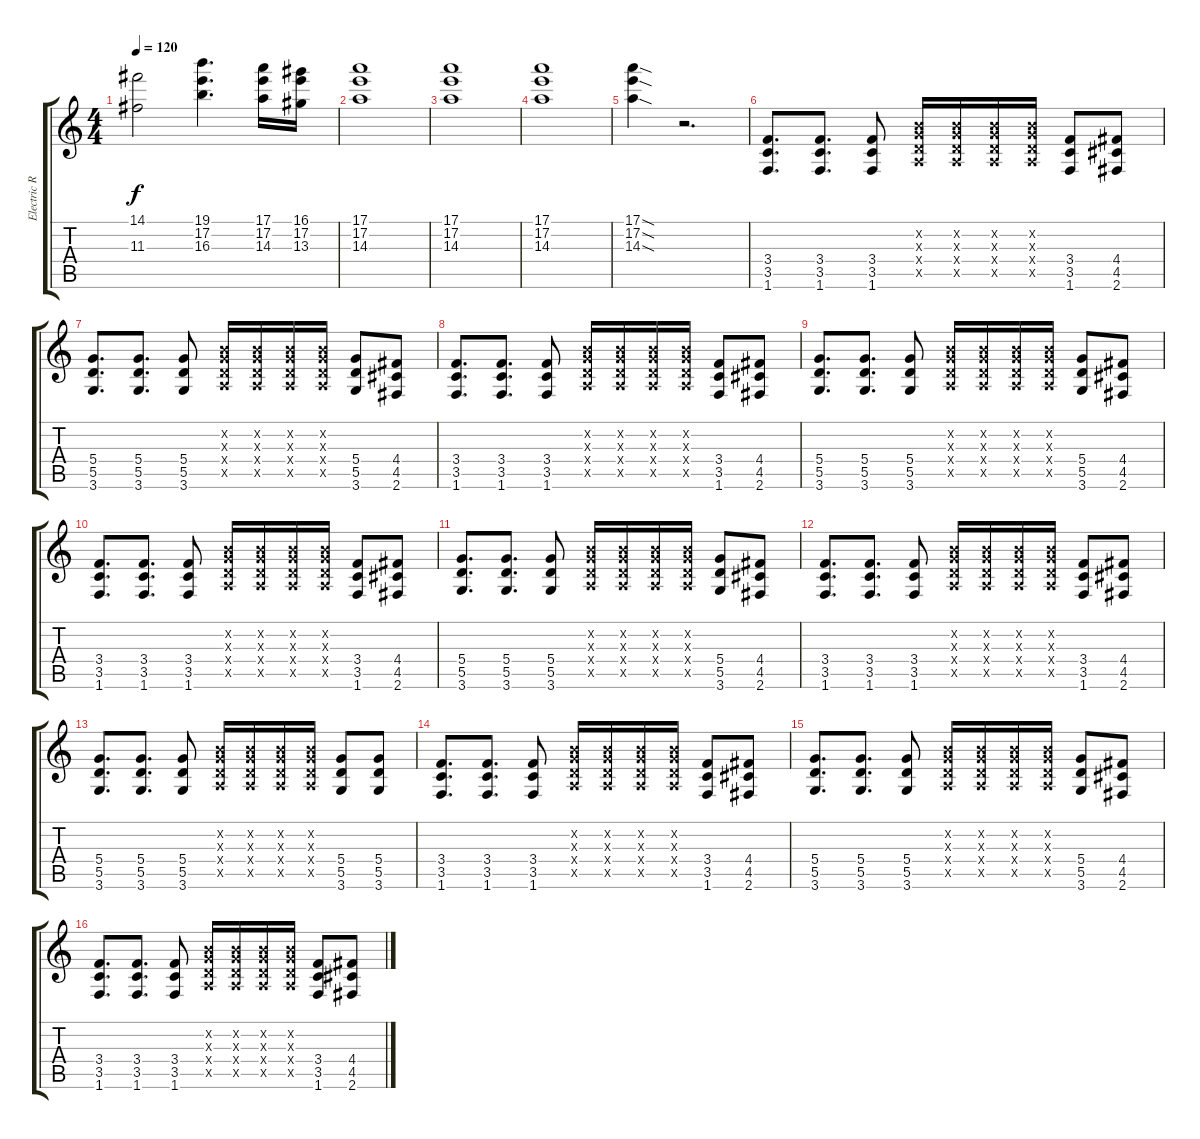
\track ("Electric Rhythm" "Electric R") {instrument distortionguitar}
\staff {score tabs}
\tuning (E4 B3 G3 D3 A2 E2) {hide}
\ts (4 4)
\tempo 120
\clef g2
\ks c
(14.1 11.3).2{dy f} (19.1 17.2 16.3).4{d} (17.1 17.2 14.3).16 (16.1 17.2 13.3).16 |
(17.1 17.2 14.3).1 |
(17.1 17.2 14.3).1 |
(17.1 17.2 14.3).1 |
(17.1{sod} 17.2{sod} 14.3{sod}).4 r.2{d} |
(3.4 3.5 1.6).8{d} (3.4 3.5 1.6).8{d} (3.4 3.5 1.6).8 (0.2{x} 0.3{x} 0.4{x} 0.5{x}).16 (0.2{x} 0.3{x} 0.4{x} 0.5{x}).16 (0.2{x} 0.3{x} 0.4{x} 0.5{x}).16 (0.2{x} 0.3{x} 0.4{x} 0.5{x}).16 (3.4 3.5 1.6).8 (4.4 4.5 2.6).8 |
(5.4 5.5 3.6).8{d} (5.4 5.5 3.6).8{d} (5.4 5.5 3.6).8 (0.2{x} 0.3{x} 0.4{x} 0.5{x}).16 (0.2{x} 0.3{x} 0.4{x} 0.5{x}).16 (0.2{x} 0.3{x} 0.4{x} 0.5{x}).16 (0.2{x} 0.3{x} 0.4{x} 0.5{x}).16 (5.4 5.5 3.6).8 (4.4 4.5 2.6).8 |
(3.4 3.5 1.6).8{d} (3.4 3.5 1.6).8{d} (3.4 3.5 1.6).8 (0.2{x} 0.3{x} 0.4{x} 0.5{x}).16 (0.2{x} 0.3{x} 0.4{x} 0.5{x}).16 (0.2{x} 0.3{x} 0.4{x} 0.5{x}).16 (0.2{x} 0.3{x} 0.4{x} 0.5{x}).16 (3.4 3.5 1.6).8 (4.4 4.5 2.6).8 |
(5.4 5.5 3.6).8{d} (5.4 5.5 3.6).8{d} (5.4 5.5 3.6).8 (0.2{x} 0.3{x} 0.4{x} 0.5{x}).16 (0.2{x} 0.3{x} 0.4{x} 0.5{x}).16 (0.2{x} 0.3{x} 0.4{x} 0.5{x}).16 (0.2{x} 0.3{x} 0.4{x} 0.5{x}).16 (5.4 5.5 3.6).8 (4.4 4.5 2.6).8 |
(3.4 3.5 1.6).8{d} (3.4 3.5 1.6).8{d} (3.4 3.5 1.6).8 (0.2{x} 0.3{x} 0.4{x} 0.5{x}).16 (0.2{x} 0.3{x} 0.4{x} 0.5{x}).16 (0.2{x} 0.3{x} 0.4{x} 0.5{x}).16 (0.2{x} 0.3{x} 0.4{x} 0.5{x}).16 (3.4 3.5 1.6).8 (4.4 4.5 2.6).8 |
(5.4 5.5 3.6).8{d} (5.4 5.5 3.6).8{d} (5.4 5.5 3.6).8 (0.2{x} 0.3{x} 0.4{x} 0.5{x}).16 (0.2{x} 0.3{x} 0.4{x} 0.5{x}).16 (0.2{x} 0.3{x} 0.4{x} 0.5{x}).16 (0.2{x} 0.3{x} 0.4{x} 0.5{x}).16 (5.4 5.5 3.6).8 (4.4 4.5 2.6).8 |
(3.4 3.5 1.6).8{d} (3.4 3.5 1.6).8{d} (3.4 3.5 1.6).8 (0.2{x} 0.3{x} 0.4{x} 0.5{x}).16 (0.2{x} 0.3{x} 0.4{x} 0.5{x}).16 (0.2{x} 0.3{x} 0.4{x} 0.5{x}).16 (0.2{x} 0.3{x} 0.4{x} 0.5{x}).16 (3.4 3.5 1.6).8 (4.4 4.5 2.6).8 |
(5.4 5.5 3.6).8{d} (5.4 5.5 3.6).8{d} (5.4 5.5 3.6).8 (0.2{x} 0.3{x} 0.4{x} 0.5{x}).16 (0.2{x} 0.3{x} 0.4{x} 0.5{x}).16 (0.2{x} 0.3{x} 0.4{x} 0.5{x}).16 (0.2{x} 0.3{x} 0.4{x} 0.5{x}).16 (5.4 5.5 3.6).8 (5.4 5.5 3.6).8 |
(3.4 3.5 1.6).8{d} (3.4 3.5 1.6).8{d} (3.4 3.5 1.6).8 (0.2{x} 0.3{x} 0.4{x} 0.5{x}).16 (0.2{x} 0.3{x} 0.4{x} 0.5{x}).16 (0.2{x} 0.3{x} 0.4{x} 0.5{x}).16 (0.2{x} 0.3{x} 0.4{x} 0.5{x}).16 (3.4 3.5 1.6).8 (4.4 4.5 2.6).8 |
(5.4 5.5 3.6).8{d} (5.4 5.5 3.6).8{d} (5.4 5.5 3.6).8 (0.2{x} 0.3{x} 0.4{x} 0.5{x}).16 (0.2{x} 0.3{x} 0.4{x} 0.5{x}).16 (0.2{x} 0.3{x} 0.4{x} 0.5{x}).16 (0.2{x} 0.3{x} 0.4{x} 0.5{x}).16 (5.4 5.5 3.6).8 (4.4 4.5 2.6).8 |
(3.4 3.5 1.6).8{d} (3.4 3.5 1.6).8{d} (3.4 3.5 1.6).8 (0.2{x} 0.3{x} 0.4{x} 0.5{x}).16 (0.2{x} 0.3{x} 0.4{x} 0.5{x}).16 (0.2{x} 0.3{x} 0.4{x} 0.5{x}).16 (0.2{x} 0.3{x} 0.4{x} 0.5{x}).16 (3.4 3.5 1.6).8 (4.4 4.5 2.6).8
